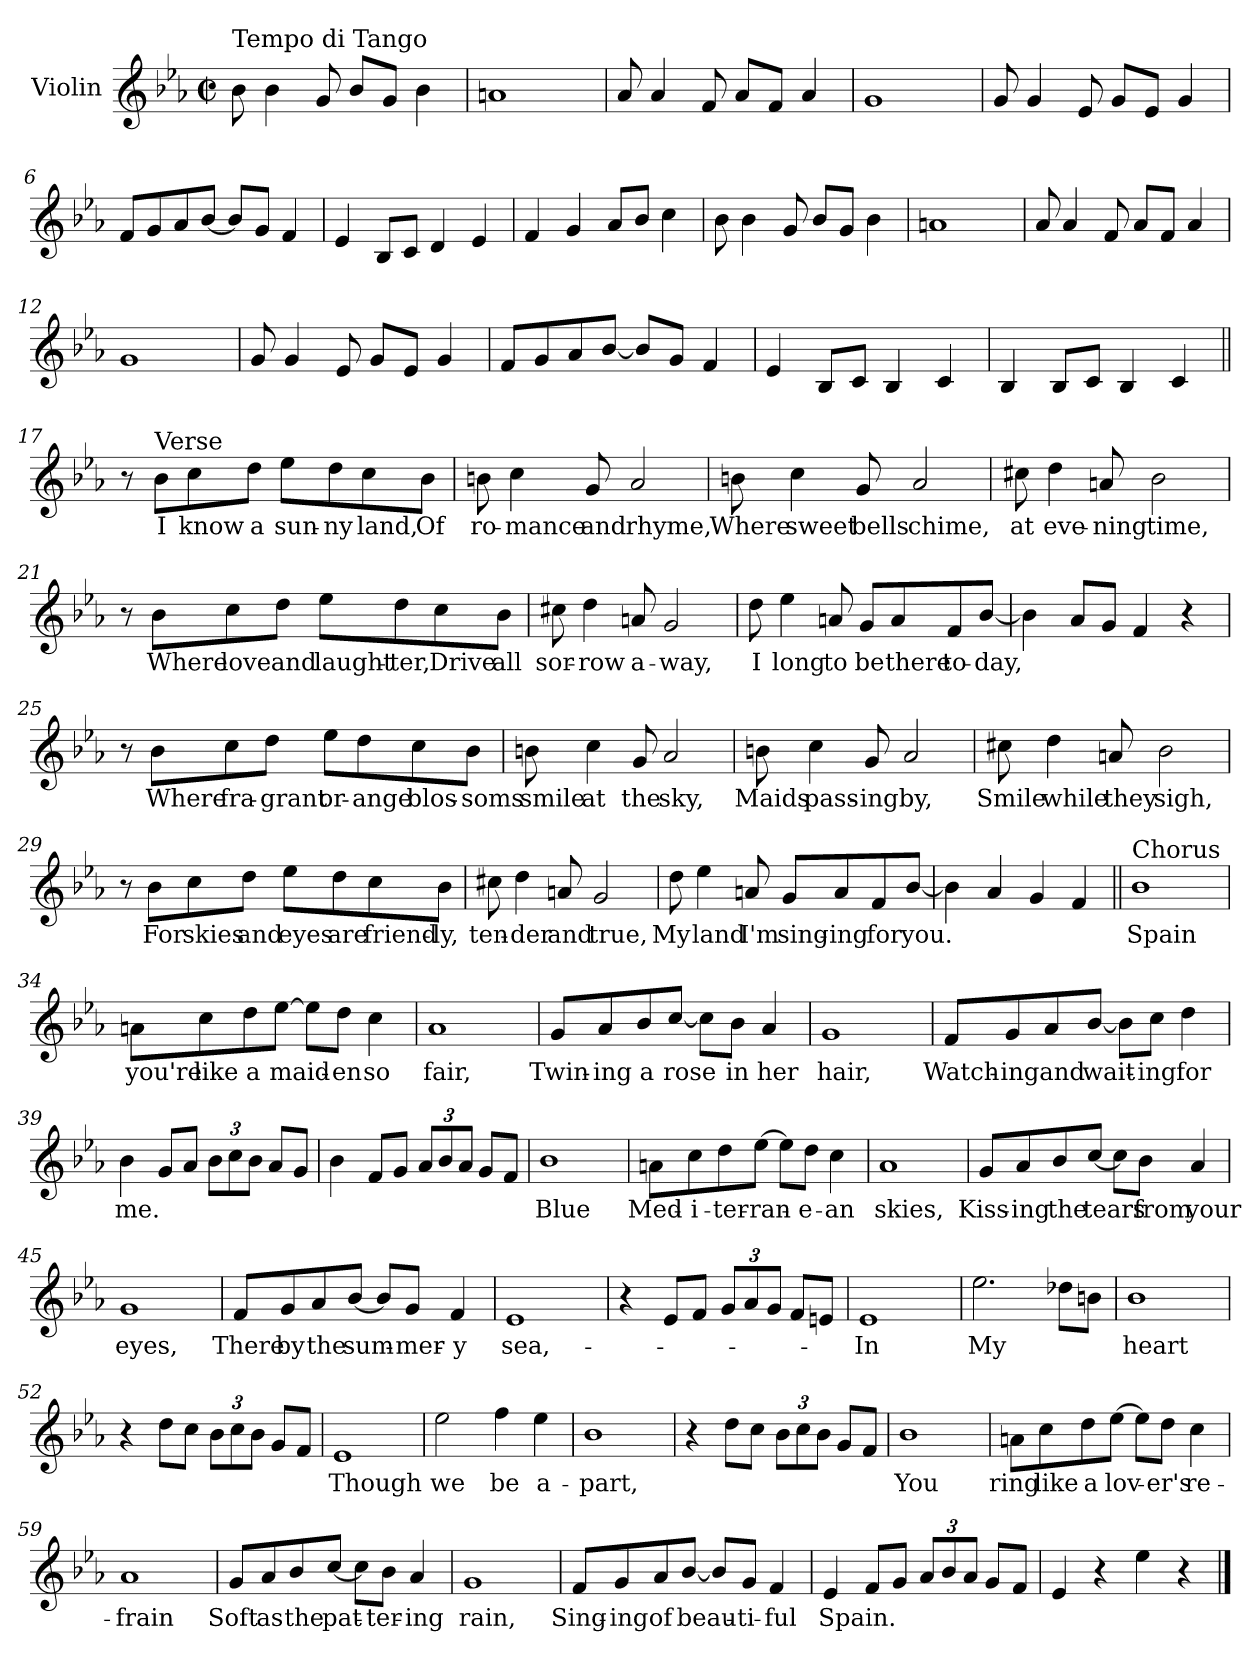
**kern	**text
*part1	*part1
*staff1	*staff1
*I"Violin	*
*I'Vln	*
*clefG2	*
*k[b-e-a-]	*
*E-:	*
*M2/2	*
*met(c|)	*
=1	=1
!LO:TX:a:t=Tempo di Tango	!
8b-\	.
4b-\	.
8g/	.
8b-/L	.
8g/J	.
4b-\	.
=2	=2
1an	.
=3	=3
8a-/	.
4a-/	.
8f/	.
8a-/L	.
8f/J	.
4a-/	.
=4	=4
1g	.
!!LO:LB:g=z
=5	=5
8g/	.
4g/	.
8e-/	.
8g/L	.
8e-/J	.
4g/	.
=6	=6
8f/L	.
8g/	.
8a-/	.
[8b-/J	.
8b-/L]	.
8g/J	.
4f/	.
=7	=7
4e-/	.
8B-/L	.
8c/J	.
4d/	.
4e-/	.
=8	=8
4f/	.
4g/	.
8a-/L	.
8b-/J	.
4cc\	.
!!LO:LB:g=z
=9	=9
8b-\	.
4b-\	.
8g/	.
8b-/L	.
8g/J	.
4b-\	.
=10	=10
1an	.
=11	=11
8a-/	.
4a-/	.
8f/	.
8a-/L	.
8f/J	.
4a-/	.
=12	=12
1g	.
!!LO:LB:g=z
=13	=13
8g/	.
4g/	.
8e-/	.
8g/L	.
8e-/J	.
4g/	.
=14	=14
8f/L	.
8g/	.
8a-/	.
[8b-/J	.
8b-/L]	.
8g/J	.
4f/	.
=15	=15
4e-/	.
8B-/L	.
8c/J	.
4B-/	.
4c/	.
!!LO:LB:g=z
=16	=16
4B-/	.
8B-/L	.
8c/J	.
4B-/	.
4c/	.
=17||	=17||
8r	.
!LO:TX:a:t=Verse	!
8b-\L	I
8cc\	know
8dd\J	a
8ee-\L	sun-
8dd\	-ny
8cc\	land,
8b-\J	Of
=18	=18
8bn\	ro-
4cc\	-mance
8g/	and
2a-/	rhyme,
=19	=19
8bn\	Where
4cc\	sweet
8g/	bells
2a-/	chime,
!!LO:LB:g=z
=20	=20
8cc#X\	at
4dd\	eve-
8an/	-ning
2b-\	time,
=21	=21
8r	.
8b-\L	Where
8cc\	love
8dd\J	and
8ee-\L	laught-
8dd\	-ter,
8cc\	Drive
8b-\J	all
=22	=22
8cc#X\	sor-
4dd\	-row
8an/	a-
2g/	-way,
=23	=23
8dd\	I
4ee-\	long
8an/	to
8g/L	be
8a/	there
8f/	to-
[8b-/J	-day,
!!LO:LB:g=z
=24	=24
4b-\]	.
8a-/L	.
8g/J	.
4f/	.
4r	.
=25	=25
8r	.
8b-\L	Where
8cc\	fra-
8dd\J	-grant
8ee-\L	or-
8dd\	-ange
8cc\	blos-
8b-\J	-soms
=26	=26
8bn\	smile
4cc\	at
8g/	the
2a-/	sky,
=27	=27
8bn\	Maids
4cc\	pass-
8g/	-ing
2a-/	by,
!!LO:LB:g=z
=28	=28
8cc#X\	Smile
4dd\	while
8an/	they
2b-\	sigh,
=29	=29
8r	.
8b-\L	For
8cc\	skies
8dd\J	and
8ee-\L	eyes
8dd\	are
8cc\	friend-
8b-\J	-ly,
=30	=30
8cc#X\	ten-
4dd\	-der
8an/	and
2g/	true,
!!LO:LB:g=z
=31	=31
8dd\	My
4ee-\	land
8an/	I'm
8g/L	sing-
8a/	-ing
8f/	for
[8b-/J	you.
=32	=32
4b-\]	.
4a-/	.
4g/	.
4f/	.
!!LO:PB:g=z
=33||	=33||
!LO:TX:a:t=Chorus	!
1b-	Spain
=34	=34
8an\L	you're
8cc\	like
8dd\	a
[8ee-\J	maid-
8ee-\L]	.
8dd\J	-en
4cc\	so
=35	=35
1a-	fair,
=36	=36
8g/L	Twin-
8a-/	-ing
8b-/	a
[8cc/J	rose
8cc\L]	.
8b-\J	in
4a-/	her
=37	=37
1g	hair,
!!LO:LB:g=z
=38	=38
8f/L	Watch-
8g/	-ing
8a-/	and
[8b-/J	wait-
8b-\L]	.
8cc\J	-ing
4dd\	for
=39	=39
4b-\	me.
8g/L	.
8a-/J	.
*Xbrackettup	*
12b-\L	.
12cc\	.
12b-\J	.
8a-/L	.
8g/J	.
=40	=40
4b-\	.
8f/L	.
8g/J	.
12a-/L	.
12b-/	.
12a-/J	.
8g/L	.
8f/J	.
=41	=41
1b-	Blue
=42	=42
8an\L	Med-
8cc\	-i-
8dd\	-ter-
[8ee-\J	-ran-
8ee-\L]	.
8dd\J	-e-
4cc\	-an
=43	=43
1a-	skies,
!!LO:LB:g=z
=44	=44
8g/L	Kiss-
8a-/	-ing
8b-/	the
[8cc/J	tears
8cc\L]	.
8b-\J	from
4a-/	your
=45	=45
1g	eyes,
=46	=46
8f/L	There
8g/	by
8a-/	the
[8b-/J	sum-
8b-/L]	.
8g/J	-mer-
4f/	-y
=47	=47
1e-	sea,-
=48	=48
4r	.
8e-/L	.
8f/J	.
12g/L	.
12a-/	.
12g/J	.
8f/L	.
8en/J	.
=49	=49
1e-	In
!!LO:LB:g=z
=50	=50
2.ee-\	My
8dd-X\L	.
8bn\J	.
=51	=51
1b-	heart
=52	=52
4r	.
8dd\L	.
8cc\J	.
12b-\L	.
12cc\	.
12b-\J	.
8g/L	.
8f/J	.
=53	=53
1e-	Though
=54	=54
2ee-\	we
4ff\	be
4ee-\	a-
!!LO:LB:g=z
=55	=55
1b-	-part,
=56	=56
4r	.
8dd\L	.
8cc\J	.
12b-\L	.
12cc\	.
12b-\J	.
8g/L	.
8f/J	.
=57	=57
1b-	You
=58	=58
8an\L	ring
8cc\	like
8dd\	a
[8ee-\J	lov-
8ee-\L]	.
8dd\J	-er's
4cc\	re-
=59	=59
1a-	-frain
=60	=60
8g/L	Soft
8a-/	as
8b-/	the
[8cc/J	pat-
8cc\L]	.
8b-\J	-ter-
4a-/	-ing
!!LO:LB:g=z
=61	=61
1g	rain,
=62	=62
8f/L	Sing-
8g/	-ing
8a-/	of
[8b-/J	beau-
8b-/L]	.
8g/J	-ti-
4f/	-ful
=63	=63
4e-/	Spain.
8f/L	.
8g/J	.
12a-/L	.
12b-/	.
12a-/J	.
8g/L	.
8f/J	.
=64	=64
4e-/	.
4r	.
4ee-\	.
4r	.
==	==
*-	*-
